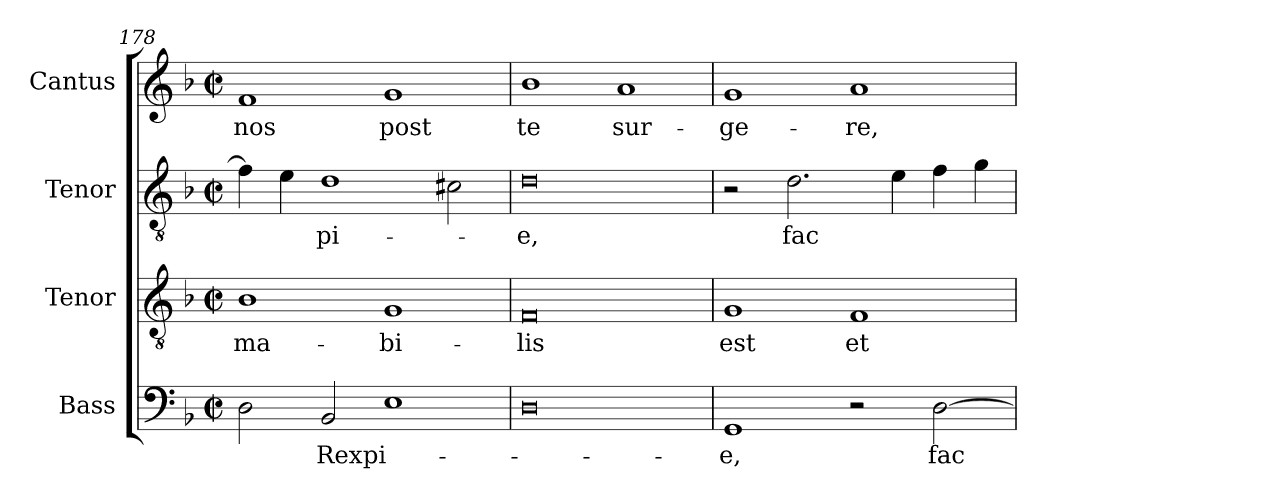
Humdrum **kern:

**kern	**text	**kern	**text	**kern	**text	**kern	**text
*part4	*part4	*part3	*part3	*part2	*part2	*part1	*part1
*staff4	*staff4	*staff3	*staff3	*staff2	*staff2	*staff1	*staff1
*I"Bass	*	*I"Tenor	*	*I"Tenor	*	*I"Cantus	*
*	*	*I'Tenor	*	*	*	*	*
*clefF4	*	*clefGv2	*	*clefGv2	*	*clefG2	*
*	*	*ITrd7c12	*	*ITrd7c12	*	*	*
*k[b-]	*	*k[b-]	*	*k[b-]	*	*k[b-]	*
*F:	*	*F:	*	*F:	*	*F:	*
*M2/2	*	*M2/2	*	*M2/2	*	*M2/2	*
*met(c|)	*	*met(c|)	*	*met(c|)	*	*met(c|)	*
=178	=178	=178	=178	=178	=178	=178	=178
!	!	!	!LO:LY:b:color=#000000	!	!	!	!
!	!	!	!	!	!	!	!LO:LY:b:color=#000000
2Di\	.	1BB-i	-ma-	4Fi\]	.	1fi	nos
.	.	.	.	4Ei\	.	.	.
!	!LO:LY:b:color=#000000	!	!	!	!	!	!
!	!	!	!	!	!LO:LY:b:color=#000000	!	!
2BB-i/	Rex	.	.	1Di	pi-	.	.
!	!LO:LY:b:color=#000000	!	!	!	!	!	!
!	!	!	!LO:LY:b:color=#000000	!	!	!	!
!	!	!	!	!	!	!	!LO:LY:b:color=#000000
1Ei	pi-	1GGi	-bi-	.	.	1gi	post
.	.	.	.	2C#Xi\	.	.	.
=179	=179	=179	=179	=179	=179	=179	=179
!	!	!	!LO:LY:b:color=#000000	!	!	!	!
!	!	!	!	!	!LO:LY:b:color=#000000	!	!
!	!	!	!	!	!	!	!LO:LY:b:color=#000000
0Di	.	0FFi	-lis	0Di	-e,	1b-i	te
!	!	!	!	!	!	!	!LO:LY:b:color=#000000
.	.	.	.	.	.	1ai	sur-
=180	=180	=180	=180	=180	=180	=180	=180
!	!LO:LY:b:color=#000000	!	!	!	!	!	!
!	!	!	!LO:LY:b:color=#000000	!	!	!	!
!	!	!	!	!	!	!	!LO:LY:b:color=#000000
1GGi	-e,	1GGi	est	2r	.	1gi	-ge-
!	!	!	!	!	!LO:LY:b:color=#000000	!	!
.	.	.	.	2.Di\	fac	.	.
!	!	!	!LO:LY:b:color=#000000	!	!	!	!
!	!	!	!	!	!	!	!LO:LY:b:color=#000000
2r	.	1FFi	et	.	.	1ai	-re,
.	.	.	.	4Ei\	.	.	.
!	!LO:LY:b:color=#000000	!	!	!	!	!	!
[>2Di\	fac	.	.	4Fi\	.	.	.
.	.	.	.	4Gi\	.	.	.
=	=	=	=	=	=	=	=
*-	*-	*-	*-	*-	*-	*-	*-
